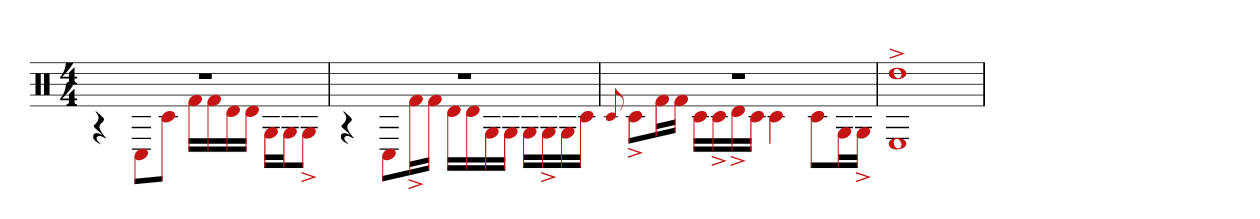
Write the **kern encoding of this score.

**kern
*part1
*staff1
*clefX
*k[]
*M4/4
=1
*^
1r	4r
.	8C#L
.	8c#J
.	16f#LL
.	16f#
.	16d
.	16dJJ
.	16GLL
.	16GJ
.	8G^J
=2	=2
1r	4r
.	8C#L
.	16f#^L
.	16f#JJ
.	16dLL
.	16d
.	16G
.	16GJJ
.	16GLL
.	16G^
.	16G
.	16c#JJ
=3	=3
.	8qqc#
1r	8c#^L
.	16f#L
.	16f#JJ
.	16c#LL
.	16c#^
.	16d^
.	16c#JJ
.	4c#
.	8c#L
.	16GL
.	16G^JJ
=4	=4
1dd^	1E
*v	*v
=
*-
